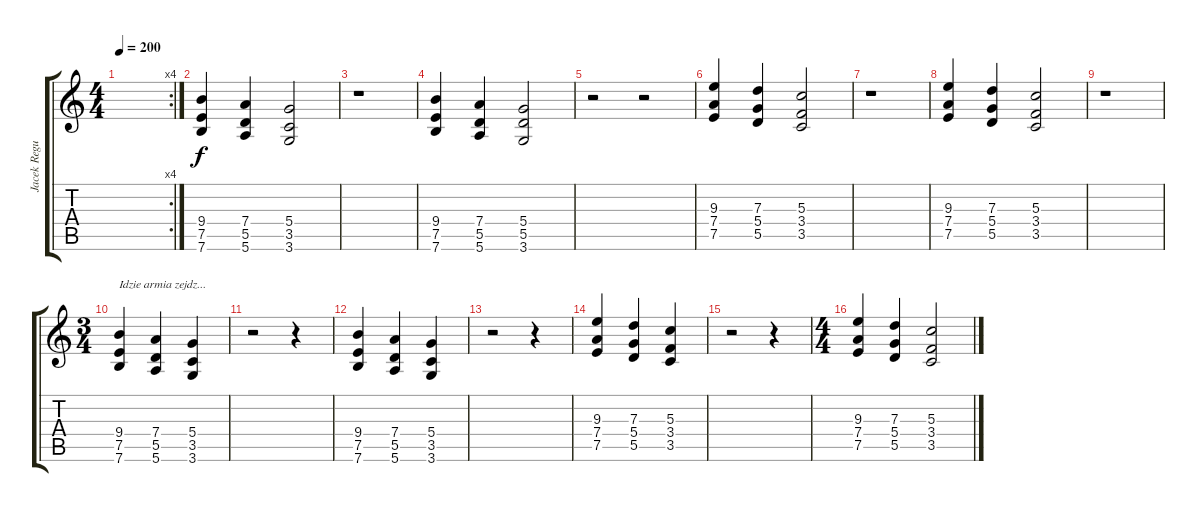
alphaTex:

\track ("Jacek Regulski -Over" "Jacek Regu") {instrument overdrivenguitar}
\staff {score tabs}
\tuning (E4 B3 G3 D3 A2 E2) {hide}
\rc 4
\ts (4 4)
\tempo 200
\clef g2
\ks c
|
(9.4 7.5 7.6).4 (7.4 5.5 5.6).4 (5.4 3.5 3.6).2 |
r.1 |
(9.4 7.5 7.6).4 (7.4 5.5 5.6).4 (5.4 5.5 3.6).2 |
r.2 r.2 |
(9.3 7.4 7.5).4 (7.3 5.4 5.5).4 (5.3 3.4 3.5).2 |
r.1 |
(9.3 7.4 7.5).4 (7.3 5.4 5.5).4 (5.3 3.4 3.5).2 |
r.1 |
\ts (3 4)
(9.4 7.5 7.6).4{txt "Idzie armia zejdz..."} (7.4 5.5 5.6).4 (5.4 3.5 3.6).4 |
r.2 r.4 |
(9.4 7.5 7.6).4 (7.4 5.5 5.6).4 (5.4 3.5 3.6).4 |
r.2 r.4 |
(9.3 7.4 7.5).4 (7.3 5.4 5.5).4 (5.3 3.4 3.5).4 |
r.2 r.4 |
\ts (4 4)
(9.3 7.4 7.5).4 (7.3 5.4 5.5).4 (5.3 3.4 3.5).2
